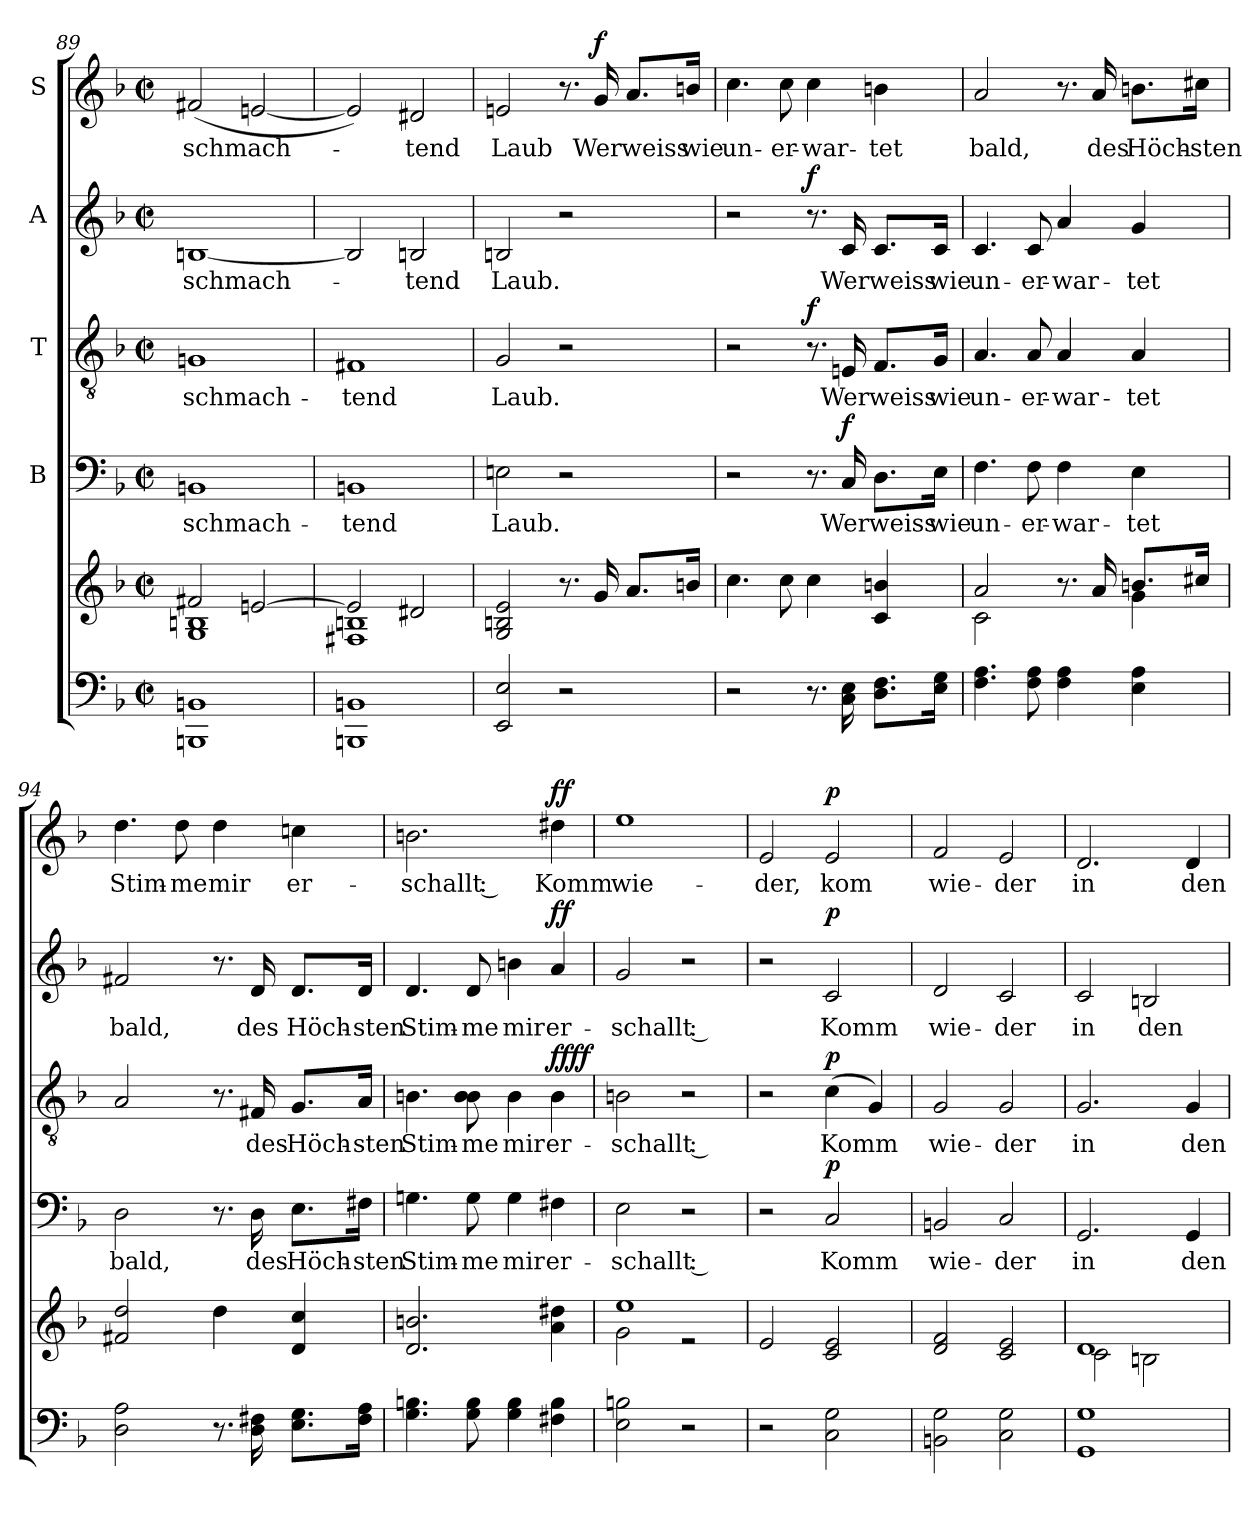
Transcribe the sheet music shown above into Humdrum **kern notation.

**kern	**kern	**kern	**text	**dynam	**kern	**text	**dynam	**kern	**text	**dynam	**kern	**text	**dynam
*part5	*part5	*part4	*part4	*part4	*part3	*part3	*part3	*part2	*part2	*part2	*part1	*part1	*part1
*staff6	*staff5	*staff4	*staff4	*staff4	*staff3	*staff3	*staff3	*staff2	*staff2	*staff2	*staff1	*staff1	*staff1
*	*	*I"B	*	*	*I"T	*	*	*I"A	*	*	*I"S	*	*
!!LO:PB:g=z
*clefF4	*clefG2	*clefF4	*	*	*clefGv2	*	*	*clefG2	*	*	*clefG2	*	*
*k[b-]	*k[b-]	*k[b-]	*	*	*k[b-]	*	*	*k[b-]	*	*	*k[b-]	*	*
*F:	*F:	*F:	*	*	*F:	*	*	*F:	*	*	*F:	*	*
*M2/2	*M2/2	*M2/2	*	*	*M2/2	*	*	*M2/2	*	*	*M2/2	*	*
*met(c|)	*met(c|)	*met(c|)	*	*	*met(c|)	*	*	*met(c|)	*	*	*met(c|)	*	*
=89	=89	=89	=89	=89	=89	=89	=89	=89	=89	=89	=89	=89	=89
*	*^	*	*	*	*	*	*	*	*	*	*	*	*
1BBBn 1BBn	2f#X/	1G 1Bn	1BBn	-schmach-	.	1Gn	-schmach-	.	[1Bn	-schmach-	.	(2f#X/	-schmach-	.
.	[2en/	.	.	.	.	.	.	.	.	.	.	[2en/	.	.
=90	=90	=90	=90	=90	=90	=90	=90	=90	=90	=90	=90	=90	=90	=90
1BBBn 1BBn	2e/]	1F#X 1Bn	1BBn	-tend	.	1F#X	-tend	.	2B/]	.	.	2e/])	.	.
.	2d#X/	.	.	.	.	.	.	.	2Bn/	-tend	.	2d#X/	-tend	.
*	*v	*v	*	*	*	*	*	*	*	*	*	*	*	*
!!LO:PB:g=z
=91	=91	=91	=91	=91	=91	=91	=91	=91	=91	=91	=91	=91	=91
2EE/ 2E/	2G/ 2Bn/ 2e/	2En\	Laub.	.	2G/	Laub.	.	2Bn/	-Laub.	.	2en/	Laub	.
2r	8.r	2r	.	.	2r	.	.	2r	.	.	8.r	.	.
!	!	!	!	!	!	!	!	!	!	!	!	!	!LO:DY:a
.	16g/	.	.	.	.	.	.	.	.	.	16g/	Wer	f
.	8.a/L	.	.	.	.	.	.	.	.	.	8.a/L	weiss	.
.	16bn/Jk	.	.	.	.	.	.	.	.	.	16bn/Jk	wie	.
=92	=92	=92	=92	=92	=92	=92	=92	=92	=92	=92	=92	=92	=92
2r	4.cc\	2r	.	.	2r	.	.	2r	.	.	4.cc\	un-	.
.	8cc\	.	.	.	.	.	.	.	.	.	8cc\	-er-	.
!	!	!	!	!	!	!	!LO:DY:a	!	!	!LO:DY:a	!	!	!
8.r	4cc\	8.r	.	.	8.r	.	f	8.r	.	f	4cc\	-war-	.
!	!	!	!	!LO:DY:a	!	!	!	!	!	!	!	!	!
16C\ 16E\	.	16C/	Wer	f	16En/	Wer	.	16c/	Wer	.	.	.	.
8.D\ 8.F\L	4c/ 4bn/	8.D\L	weiss	.	8.F/L	weiss	.	8.c/L	weiss	.	4bn\	-tet	.
16E\ 16G\Jk	.	16E\Jk	wie	.	16G/Jk	wie	.	16c/Jk	wie	.	.	.	.
!!LO:PB:g=z
=93	=93	=93	=93	=93	=93	=93	=93	=93	=93	=93	=93	=93	=93
*	*^	*	*	*	*	*	*	*	*	*	*	*	*
4.F\ 4.A\	2a/	2c\	4.F\	un-	.	4.A/	un-	.	4.c/	un-	.	2a/	bald,	.
8F\ 8A\	.	.	8F\	-er-	.	8A/	-er-	.	8c/	-er-	.	.	.	.
4F\ 4A\	8.r	4ryy	4F\	-war-	.	4A/	-war-	.	4a/	-war-	.	8.r	.	.
.	16a/	.	.	.	.	.	.	.	.	.	.	16a/	des	.
4E\ 4A\	8.bn/L	4g\	4E\	-tet	.	4A/	-tet	.	4g/	-tet	.	8.bn\L	Höch-	.
.	16cc#X/Jk	.	.	.	.	.	.	.	.	.	.	16cc#X\Jk	-sten	.
*	*v	*v	*	*	*	*	*	*	*	*	*	*	*	*
=94	=94	=94	=94	=94	=94	=94	=94	=94	=94	=94	=94	=94	=94
2D\ 2A\	2f#X/ 2dd/	2D\	bald,	.	2A/	.	.	2f#X/	bald,	.	4.dd\	Stim-	.
.	.	.	.	.	.	.	.	.	.	.	8dd\	-me	.
8.r	4dd\	8.r	.	.	8.r	.	.	8.r	.	.	4dd\	mir	.
16D\ 16F#X\	.	16D\	des	.	16F#X/	des	.	16d/	des	.	.	.	.
8.E\ 8.G\L	4d/ 4cc/	8.E\L	Höch-	.	8.G/L	Höch-	.	8.d/L	Höch-	.	4ccn\	er-	.
16F#\ 16A\Jk	.	16F#X\Jk	-sten	.	16A/Jk	-sten	.	16d/Jk	-sten	.	.	.	.
=95	=95	=95	=95	=95	=95	=95	=95	=95	=95	=95	=95	=95	=95
4.G\ 4.Bn\	2.d/ 2.bn/	4.Gn\	Stim-	.	4.Bn\	Stim-	.	4.d/	Stim-	.	2.bn\	-schallt :	.
8G\ 8B\	.	8G\	-me	.	8B\ 8B\	-me	.	8d/	-me	.	.	.	.
4G\ 4B\	.	4G\	mir	.	4B\	mir	.	4bn\	mir	.	.	.	.
!	!	!	!	!	!	!	!LO:DY:b	!	!	!	!	!	!
!	!	!	!	!	!	!	!LO:DY:n=1:a	!	!	!LO:DY:a	!	!	!LO:DY:a
4F#X\ 4B\	4a\ 4dd#X\	4F#X\	er-	.	4B\	er-	ff ff	4a/	er-	ff	4dd#X\	Komm	ff
!!LO:PB:g=z
=96	=96	=96	=96	=96	=96	=96	=96	=96	=96	=96	=96	=96	=96
*	*^	*	*	*	*	*	*	*	*	*	*	*	*
2E\ 2Bn\	1ee	2g\	2E\	-schallt :	.	2Bn\	-schallt :	.	2g/	-schallt :	.	1ee	wie-	.
2r	.	2r	2r	.	.	2r	.	.	2r	.	.	.	.	.
*	*v	*v	*	*	*	*	*	*	*	*	*	*	*	*
=97	=97	=97	=97	=97	=97	=97	=97	=97	=97	=97	=97	=97	=97
2r	2e/	2r	.	.	2r	.	.	2r	.	.	2e/	-der,	.
!	!	!	!	!LO:DY:a	!	!	!LO:DY:a	!	!	!LO:DY:a	!	!	!LO:DY:a
2C\ 2G\	2c/ 2e/	2C/	Komm	p	(4c\	Komm	p	2c/	Komm	p	2e/	kom	p
.	.	.	.	.	4G/)	.	.	.	.	.	.	.	.
!!LO:PB:g=z
=98	=98	=98	=98	=98	=98	=98	=98	=98	=98	=98	=98	=98	=98
2BBn\ 2G\	2d/ 2f/	2BBn/	wie-	.	2G/	wie-	.	2d/	wie-	.	2f/	wie-	.
2C\ 2G\	2c/ 2e/	2C/	-der	.	2G/	-der	.	2c/	-der	.	2e/	-der	.
=99	=99	=99	=99	=99	=99	=99	=99	=99	=99	=99	=99	=99	=99
*	*^	*	*	*	*	*	*	*	*	*	*	*	*
1GG 1G	1d	2c\	2.GG/	in	.	2.G/	in	.	2c/	in	.	2.d/	in	.
.	.	2Bn\	.	.	.	.	.	.	2Bn/	den	.	.	.	.
.	.	.	4GG/	den	.	4G/	den	.	.	.	.	4d/	den	.
*	*v	*v	*	*	*	*	*	*	*	*	*	*	*	*
=	=	=	=	=	=	=	=	=	=	=	=	=	=
*-	*-	*-	*-	*-	*-	*-	*-	*-	*-	*-	*-	*-	*-
